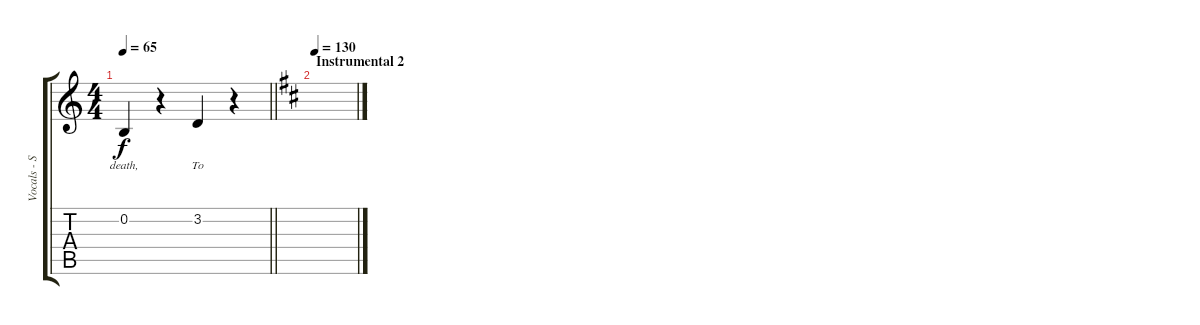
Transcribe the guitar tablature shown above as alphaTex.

\track ("Vocals - Simon Neil" "Vocals - S") {instrument altosax}
\staff {score tabs}
\tuning (E4 B3 G3 D3 A2 E2) {hide}
\ts (4 4)
\tempo 65
\clef g2
\barLineRight lightlight
\ks c
0.2.4{lyrics (0 "death,") lyrics (1 "") lyrics (2 "") lyrics (3 "") lyrics (4 "") dy f} r.4 3.2.4{lyrics (0 "To") lyrics (1 "") lyrics (2 "") lyrics (3 "") lyrics (4 "")} r.4 |
\section ("" "Instrumental 2")
\tempo 130
\ks d
